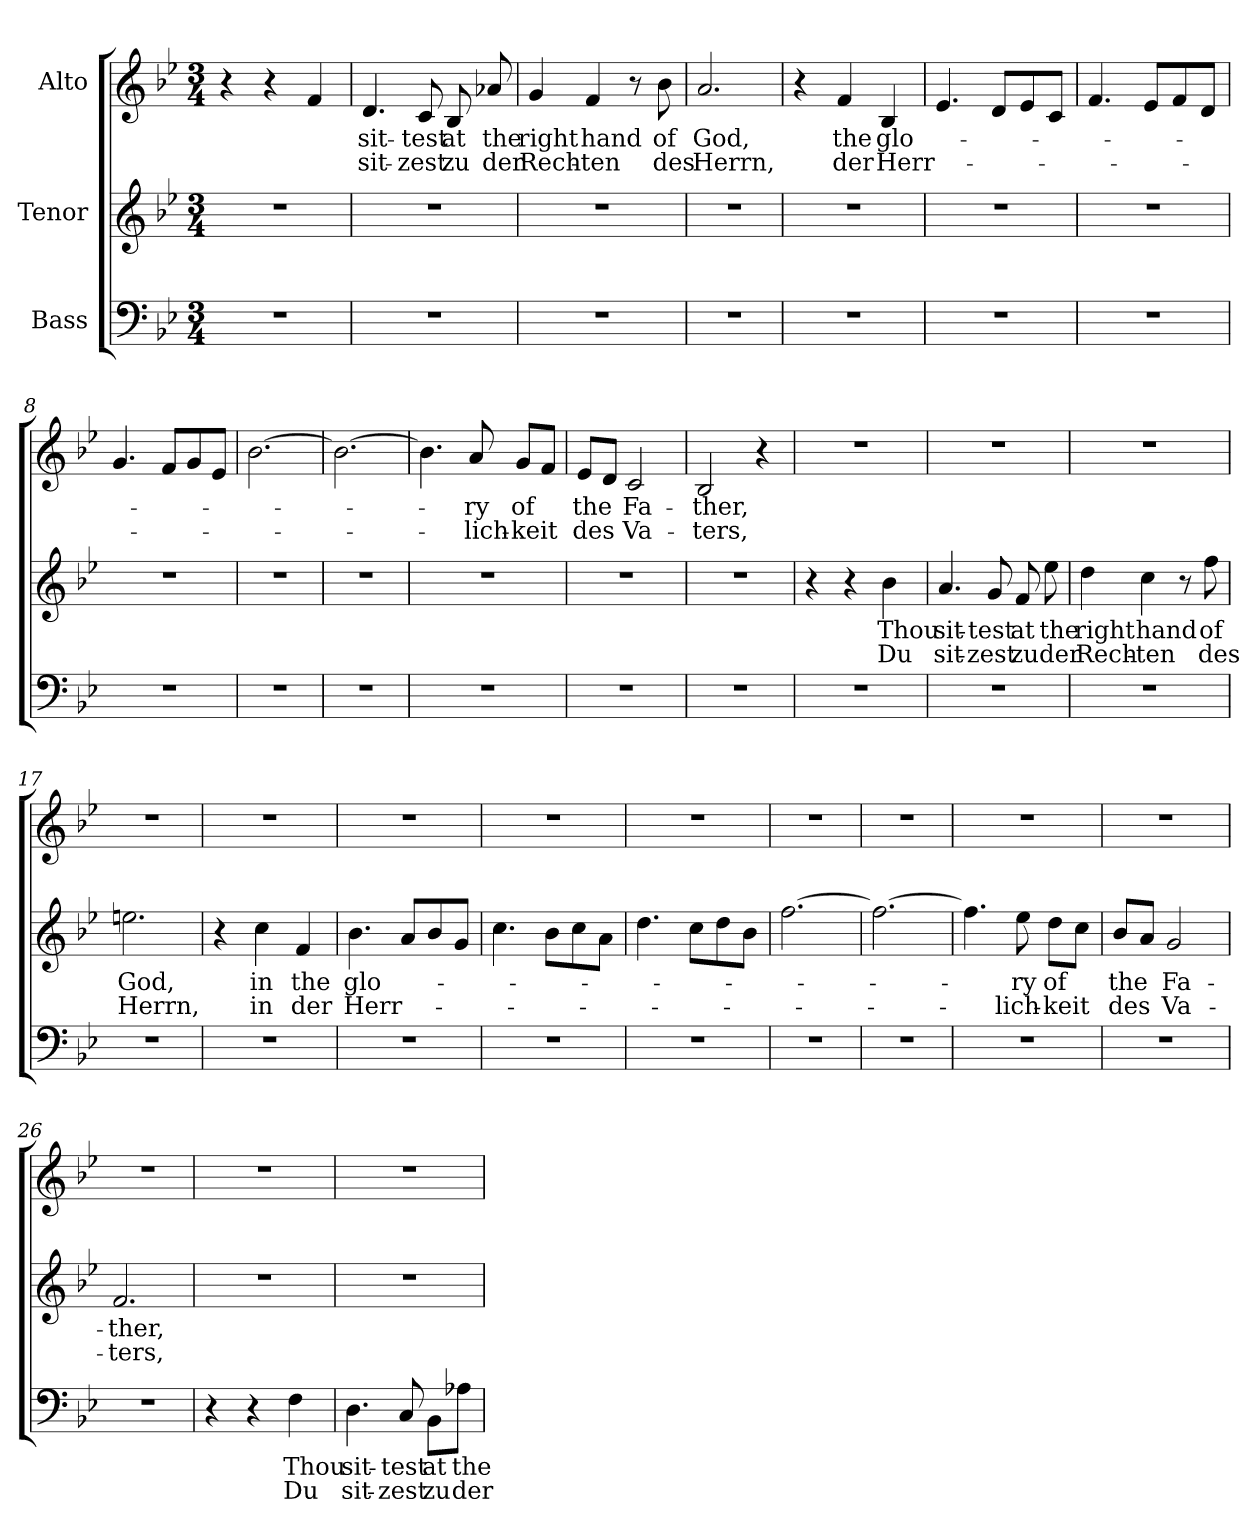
**kern	**text	**text	**kern	**text	**text	**kern	**text	**text
*part3	*part3	*part3	*part2	*part2	*part2	*part1	*part1	*part1
*staff3	*staff3	*staff3	*staff2	*staff2	*staff2	*staff1	*staff1	*staff1
*I"Bass	*	*	*I"Tenor	*	*	*I"Alto	*	*
*clefF4	*	*	*clefG2	*	*	*clefG2	*	*
*k[b-e-]	*	*	*k[b-e-]	*	*	*k[b-e-]	*	*
*B-:	*	*	*B-:	*	*	*B-:	*	*
*M3/4	*	*	*M3/4	*	*	*M3/4	*	*
*MM100	*	*	*MM100	*	*	*MM100	*	*
=1	=1	=1	=1	=1	=1	=1	=1	=1
2.r	.	.	2.r	.	.	4r	.	.
.	.	.	.	.	.	4r	.	.
.	.	.	.	.	.	4f/	.	.
=2	=2	=2	=2	=2	=2	=2	=2	=2
!	!	!	!	!	!	!	!LO:LY:b	!LO:LY:b
2.r	.	.	2.r	.	.	4.d/	sit-	sit-
!	!	!	!	!	!	!	!LO:LY:b	!LO:LY:b
.	.	.	.	.	.	8c/	-test	-zest
!	!	!	!	!	!	!	!LO:LY:b	!LO:LY:b
.	.	.	.	.	.	8B-/	at	zu
!	!	!	!	!	!	!	!LO:LY:b	!LO:LY:b
.	.	.	.	.	.	8a-X/	the	der
=3	=3	=3	=3	=3	=3	=3	=3	=3
!	!	!	!	!	!	!	!LO:LY:b	!LO:LY:b
2.r	.	.	2.r	.	.	4g/	right	Rech-
!	!	!	!	!	!	!	!LO:LY:b	!LO:LY:b
.	.	.	.	.	.	4f/	hand	-ten
.	.	.	.	.	.	8r	.	.
!	!	!	!	!	!	!	!LO:LY:b	!LO:LY:b
.	.	.	.	.	.	8b-\	of	des
=4	=4	=4	=4	=4	=4	=4	=4	=4
!	!	!	!	!	!	!	!LO:LY:b	!LO:LY:b
2.r	.	.	2.r	.	.	2.a/	God,	Herrn,
=5	=5	=5	=5	=5	=5	=5	=5	=5
2.r	.	.	2.r	.	.	4r	.	.
!	!	!	!	!	!	!	!LO:LY:b	!LO:LY:b
.	.	.	.	.	.	4f/	the	der
!	!	!	!	!	!	!	!LO:LY:b	!LO:LY:b
.	.	.	.	.	.	4B-/	glo-	Herr-
!!LO:LB:g=z
=6	=6	=6	=6	=6	=6	=6	=6	=6
2.r	.	.	2.r	.	.	4.e-/	.	.
.	.	.	.	.	.	8d/L	.	.
.	.	.	.	.	.	8e-/	.	.
.	.	.	.	.	.	8c/J	.	.
=7	=7	=7	=7	=7	=7	=7	=7	=7
2.r	.	.	2.r	.	.	4.f/	.	.
.	.	.	.	.	.	8e-/L	.	.
.	.	.	.	.	.	8f/	.	.
.	.	.	.	.	.	8d/J	.	.
=8	=8	=8	=8	=8	=8	=8	=8	=8
2.r	.	.	2.r	.	.	4.g/	.	.
.	.	.	.	.	.	8f/L	.	.
.	.	.	.	.	.	8g/	.	.
.	.	.	.	.	.	8e-/J	.	.
=9	=9	=9	=9	=9	=9	=9	=9	=9
2.r	.	.	2.r	.	.	[2.b-\	.	.
=10	=10	=10	=10	=10	=10	=10	=10	=10
2.r	.	.	2.r	.	.	2.b-\_	.	.
=11	=11	=11	=11	=11	=11	=11	=11	=11
2.r	.	.	2.r	.	.	4.b-\]	.	.
!	!	!	!	!	!	!	!LO:LY:b	!LO:LY:b
.	.	.	.	.	.	8a/	-ry	-lich-
!	!	!	!	!	!	!	!LO:LY:b	!LO:LY:b
.	.	.	.	.	.	8g/L	of	-keit
.	.	.	.	.	.	8f/J	.	.
!!LO:PB:g=z
=12	=12	=12	=12	=12	=12	=12	=12	=12
!	!	!	!	!	!	!	!LO:LY:b	!LO:LY:b
2.r	.	.	2.r	.	.	8e-/L	the	des
.	.	.	.	.	.	8d/J	.	.
!	!	!	!	!	!	!	!LO:LY:b	!LO:LY:b
.	.	.	.	.	.	2c/	Fa-	Va-
=13	=13	=13	=13	=13	=13	=13	=13	=13
!	!	!	!	!	!	!	!LO:LY:b	!LO:LY:b
2.r	.	.	2.r	.	.	2B-/	-ther,	-ters,
.	.	.	.	.	.	4r	.	.
=14	=14	=14	=14	=14	=14	=14	=14	=14
2.r	.	.	4r	.	.	2.r	.	.
.	.	.	4r	.	.	.	.	.
!	!	!	!	!LO:LY:b	!LO:LY:b	!	!	!
.	.	.	4b-\	Thou	Du	.	.	.
=15	=15	=15	=15	=15	=15	=15	=15	=15
!	!	!	!	!LO:LY:b	!LO:LY:b	!	!	!
2.r	.	.	4.a/	sit-	sit-	2.r	.	.
!	!	!	!	!LO:LY:b	!LO:LY:b	!	!	!
.	.	.	8g/	-test	-zest	.	.	.
!	!	!	!	!LO:LY:b	!LO:LY:b	!	!	!
.	.	.	8f/	at	zu	.	.	.
!	!	!	!	!LO:LY:b	!LO:LY:b	!	!	!
.	.	.	8ee-\	the	der	.	.	.
=16	=16	=16	=16	=16	=16	=16	=16	=16
!	!	!	!	!LO:LY:b	!LO:LY:b	!	!	!
2.r	.	.	4dd\	right	Rech-	2.r	.	.
!	!	!	!	!LO:LY:b	!LO:LY:b	!	!	!
.	.	.	4cc\	hand	-ten	.	.	.
.	.	.	8r	.	.	.	.	.
!	!	!	!	!LO:LY:b	!LO:LY:b	!	!	!
.	.	.	8ff\	of	des	.	.	.
=17	=17	=17	=17	=17	=17	=17	=17	=17
!	!	!	!	!LO:LY:b	!LO:LY:b	!	!	!
2.r	.	.	2.een\	God,	Herrn,	2.r	.	.
!!LO:LB:g=z
=18	=18	=18	=18	=18	=18	=18	=18	=18
2.r	.	.	4r	.	.	2.r	.	.
!	!	!	!	!LO:LY:b	!LO:LY:b	!	!	!
.	.	.	4cc\	in	in	.	.	.
!	!	!	!	!LO:LY:b	!LO:LY:b	!	!	!
.	.	.	4f/	the	der	.	.	.
=19	=19	=19	=19	=19	=19	=19	=19	=19
!	!	!	!	!LO:LY:b	!LO:LY:b	!	!	!
2.r	.	.	4.b-\	glo-	Herr-	2.r	.	.
.	.	.	8a/L	.	.	.	.	.
.	.	.	8b-/	.	.	.	.	.
.	.	.	8g/J	.	.	.	.	.
=20	=20	=20	=20	=20	=20	=20	=20	=20
2.r	.	.	4.cc\	.	.	2.r	.	.
.	.	.	8b-\L	.	.	.	.	.
.	.	.	8cc\	.	.	.	.	.
.	.	.	8a\J	.	.	.	.	.
=21	=21	=21	=21	=21	=21	=21	=21	=21
2.r	.	.	4.dd\	.	.	2.r	.	.
.	.	.	8cc\L	.	.	.	.	.
.	.	.	8dd\	.	.	.	.	.
.	.	.	8b-\J	.	.	.	.	.
=22	=22	=22	=22	=22	=22	=22	=22	=22
2.r	.	.	[2.ff\	.	.	2.r	.	.
=23	=23	=23	=23	=23	=23	=23	=23	=23
2.r	.	.	2.ff\_	.	.	2.r	.	.
!!LO:LB:g=z
=24	=24	=24	=24	=24	=24	=24	=24	=24
2.r	.	.	4.ff\]	.	.	2.r	.	.
!	!	!	!	!LO:LY:b	!LO:LY:b	!	!	!
.	.	.	8ee-\	-ry	-lich-	.	.	.
!	!	!	!	!LO:LY:b	!LO:LY:b	!	!	!
.	.	.	8dd\L	of	-keit	.	.	.
.	.	.	8cc\J	.	.	.	.	.
=25	=25	=25	=25	=25	=25	=25	=25	=25
!	!	!	!	!LO:LY:b	!LO:LY:b	!	!	!
2.r	.	.	8b-/L	the	des	2.r	.	.
.	.	.	8a/J	.	.	.	.	.
!	!	!	!	!LO:LY:b	!LO:LY:b	!	!	!
.	.	.	2g/	Fa-	Va-	.	.	.
=26	=26	=26	=26	=26	=26	=26	=26	=26
!	!	!	!	!LO:LY:b	!LO:LY:b	!	!	!
2.r	.	.	2.f/	-ther,	-ters,	2.r	.	.
=27	=27	=27	=27	=27	=27	=27	=27	=27
4r	.	.	2.r	.	.	2.r	.	.
4r	.	.	.	.	.	.	.	.
!	!LO:LY:b	!LO:LY:b	!	!	!	!	!	!
4F\	Thou	Du	.	.	.	.	.	.
=28	=28	=28	=28	=28	=28	=28	=28	=28
!	!LO:LY:b	!LO:LY:b	!	!	!	!	!	!
4.D\	sit-	sit-	2.r	.	.	2.r	.	.
!	!LO:LY:b	!LO:LY:b	!	!	!	!	!	!
8C/	-test	-zest	.	.	.	.	.	.
!	!LO:LY:b	!LO:LY:b	!	!	!	!	!	!
8BB-\L	at	zu	.	.	.	.	.	.
!	!LO:LY:b	!LO:LY:b	!	!	!	!	!	!
8A-X\J	the	der	.	.	.	.	.	.
=	=	=	=	=	=	=	=	=
*-	*-	*-	*-	*-	*-	*-	*-	*-
